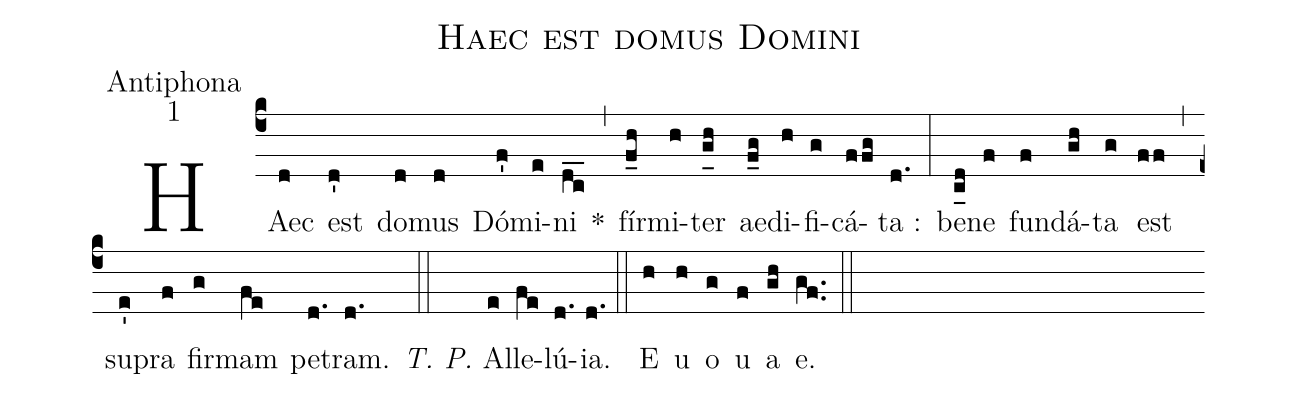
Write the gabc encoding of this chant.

name:Haec est domus Domini;
office-part:Antiphona;
mode:1;
%%
(c4) HAec(d) est(d') do(d)mus(d) Dó(f')mi(e)ni(dc__) *(,) fír(f_h)mi(h)ter(g_[uh:l]h) ae(f_g)di(h)fi(g)cá(ffg)ta :(d.) (:) be(c_[ll:1]d)ne(f) fun(f)dá(gh)ta(g) est(ff) (,) su(e')pra(f) fir(g)mam(fe) pe(d.)tram.(d.) (::) <i>T. P.</i> Al(e)le(fe)lú(d.){ia}.(d.) (::) <eu>E(h) u(h) o(g) u(f) a(gh) e.</eu>(gf..) (::)
